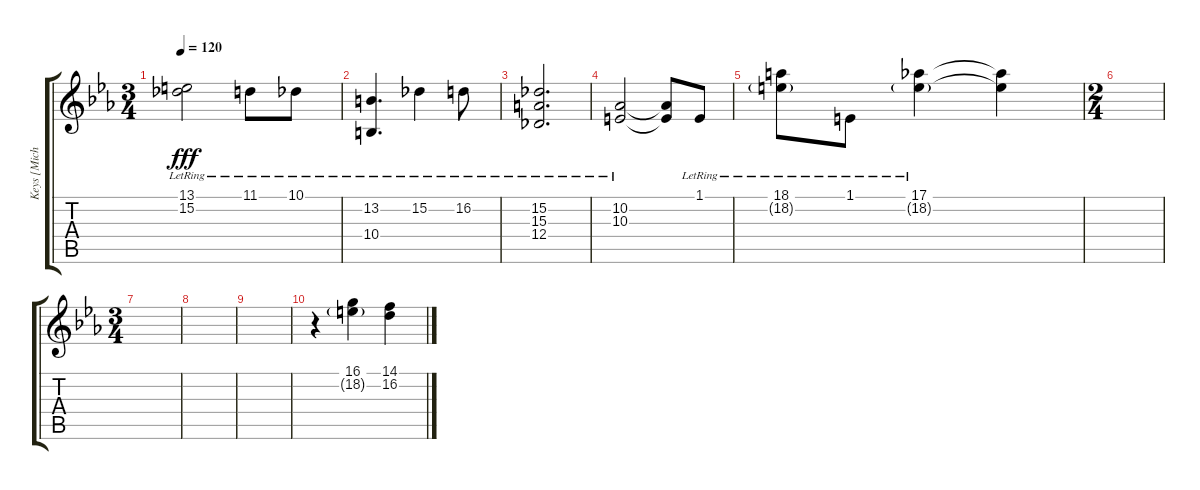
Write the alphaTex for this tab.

\track ("Keys [Michael Pinnella]" "Keys [Mich") {instrument brightacousticpiano}
\staff {score tabs}
\tuning (Eb4 Bb3 Gb3 Db3 Ab2 Eb2) {hide}
\ts (3 4)
\tempo 120
\clef g2
\ks eb
(13.1{lr} 15.2{lr}).2{dy fff} 11.1{lr}.8 10.1{lr}.8 |
(13.2{lr} 10.4).4{d} 15.2{lr}.4 16.2{lr}.8 |
(15.2{lr} 15.3{lr} 12.4).2{d} |
(10.2{lr} 10.3{lr}).2 (10.2{t} 10.3{t}).8 1.1{lr}.8 |
(18.1{lr} 18.2{g lr}).8 1.1{lr}.8 (17.1{lr} 18.2{g lr}).4 (17.1{t} 18.2{t}).4 |
\ts (2 4)
|
\ts (3 4)
|
|
|
r.4 (16.1 18.2{g}).4 (14.1 16.2).4
